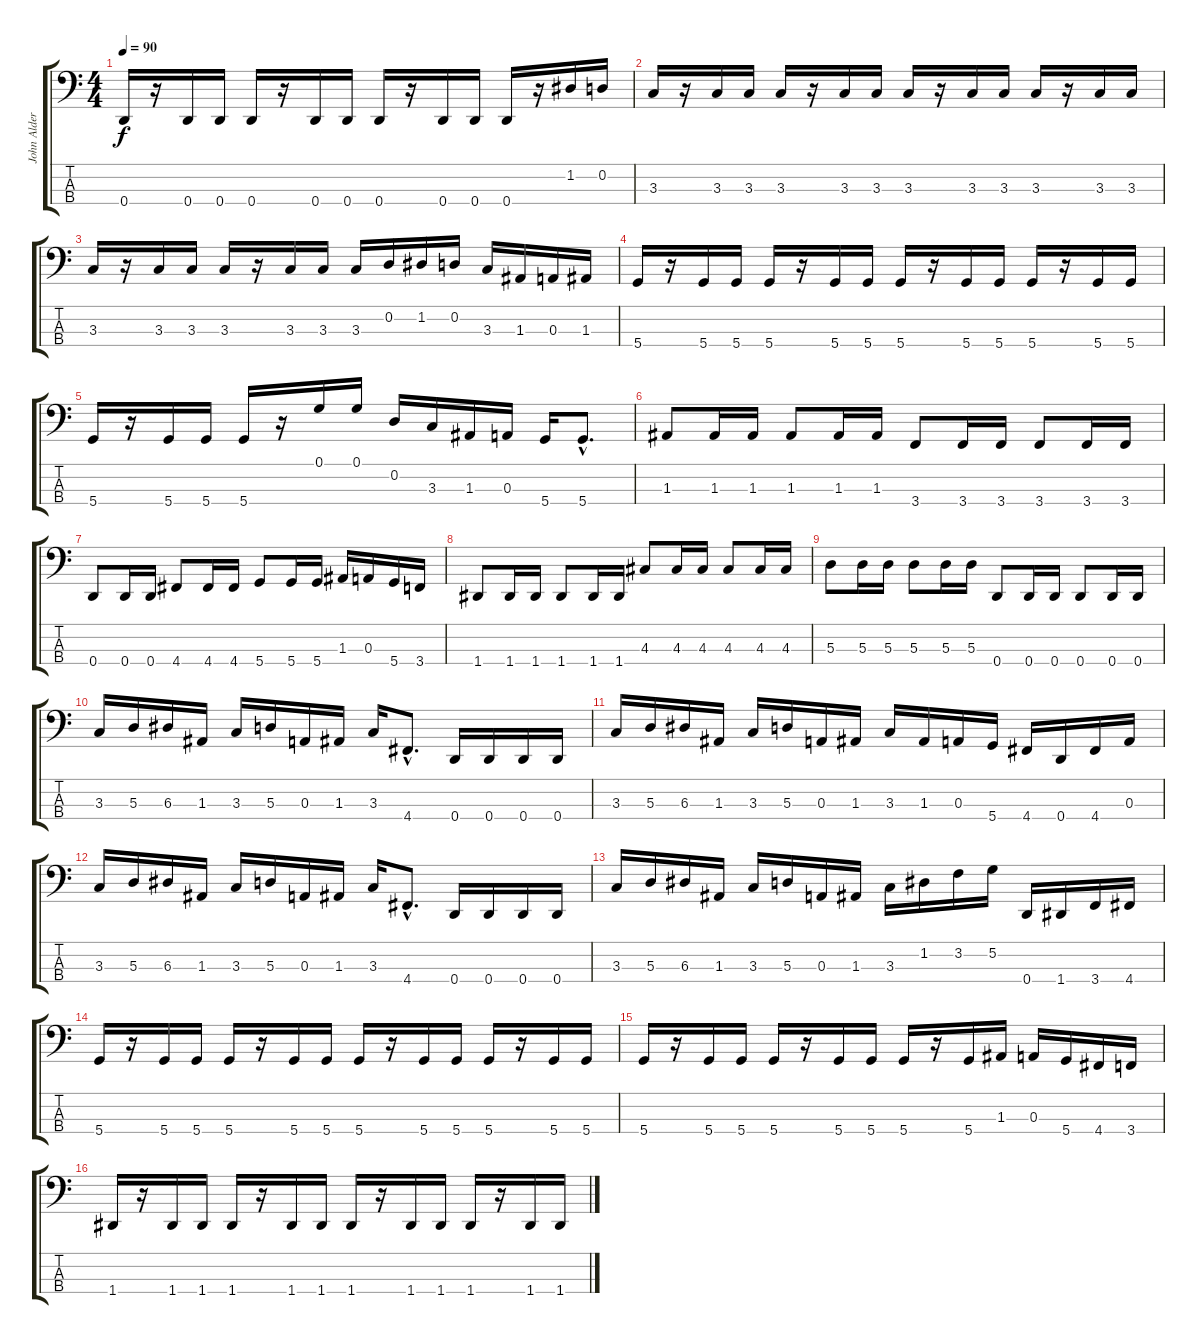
\track ("John Alderete" "John Alder") {instrument electricbassfinger}
\staff {score tabs}
\tuning (G2 D2 A1 D1) {hide}
\ts (4 4)
\tempo 90
\clef f4
\ks c
0.4.16{dy f} r.16 0.4.16 0.4.16 0.4.16 r.16 0.4.16 0.4.16 0.4.16 r.16 0.4.16 0.4.16 0.4.16 r.16 1.2.16 0.2.16 |
3.3.16 r.16 3.3.16 3.3.16 3.3.16 r.16 3.3.16 3.3.16 3.3.16 r.16 3.3.16 3.3.16 3.3.16 r.16 3.3.16 3.3.16 |
3.3.16 r.16 3.3.16 3.3.16 3.3.16 r.16 3.3.16 3.3.16 3.3.16 0.2.16 1.2.16 0.2.16 3.3.16 1.3.16 0.3.16 1.3.16 |
5.4.16 r.16 5.4.16 5.4.16 5.4.16 r.16 5.4.16 5.4.16 5.4.16 r.16 5.4.16 5.4.16 5.4.16 r.16 5.4.16 5.4.16 |
5.4.16 r.16 5.4.16 5.4.16 5.4.16 r.16 0.1.16 0.1.16 0.2.16 3.3.16 1.3.16 0.3.16 5.4.16 5.4{hac}.8{d} |
1.3.8 1.3.16 1.3.16 1.3.8 1.3.16 1.3.16 3.4.8 3.4.16 3.4.16 3.4.8 3.4.16 3.4.16 |
0.4.8 0.4.16 0.4.16 4.4.8 4.4.16 4.4.16 5.4.8 5.4.16 5.4.16 1.3.16 0.3.16 5.4.16 3.4.16 |
1.4.8 1.4.16 1.4.16 1.4.8 1.4.16 1.4.16 4.3.8 4.3.16 4.3.16 4.3.8 4.3.16 4.3.16 |
5.3.8 5.3.16 5.3.16 5.3.8 5.3.16 5.3.16 0.4.8 0.4.16 0.4.16 0.4.8 0.4.16 0.4.16 |
3.3.16 5.3.16 6.3.16 1.3.16 3.3.16 5.3.16 0.3.16 1.3.16 3.3.16 4.4{hac}.8{d} 0.4.16 0.4.16 0.4.16 0.4.16 |
3.3.16 5.3.16 6.3.16 1.3.16 3.3.16 5.3.16 0.3.16 1.3.16 3.3.16 1.3.16 0.3.16 5.4.16 4.4.16 0.4.16 4.4.16 0.3.16 |
3.3.16 5.3.16 6.3.16 1.3.16 3.3.16 5.3.16 0.3.16 1.3.16 3.3.16 4.4{hac}.8{d} 0.4.16 0.4.16 0.4.16 0.4.16 |
3.3.16 5.3.16 6.3.16 1.3.16 3.3.16 5.3.16 0.3.16 1.3.16 3.3.16 1.2.16 3.2.16 5.2.16 0.4.16 1.4.16 3.4.16 4.4.16 |
5.4.16 r.16 5.4.16 5.4.16 5.4.16 r.16 5.4.16 5.4.16 5.4.16 r.16 5.4.16 5.4.16 5.4.16 r.16 5.4.16 5.4.16 |
5.4.16 r.16 5.4.16 5.4.16 5.4.16 r.16 5.4.16 5.4.16 5.4.16 r.16 5.4.16 1.3.16 0.3.16 5.4.16 4.4.16 3.4.16 |
1.4.16 r.16 1.4.16 1.4.16 1.4.16 r.16 1.4.16 1.4.16 1.4.16 r.16 1.4.16 1.4.16 1.4.16 r.16 1.4.16 1.4.16
